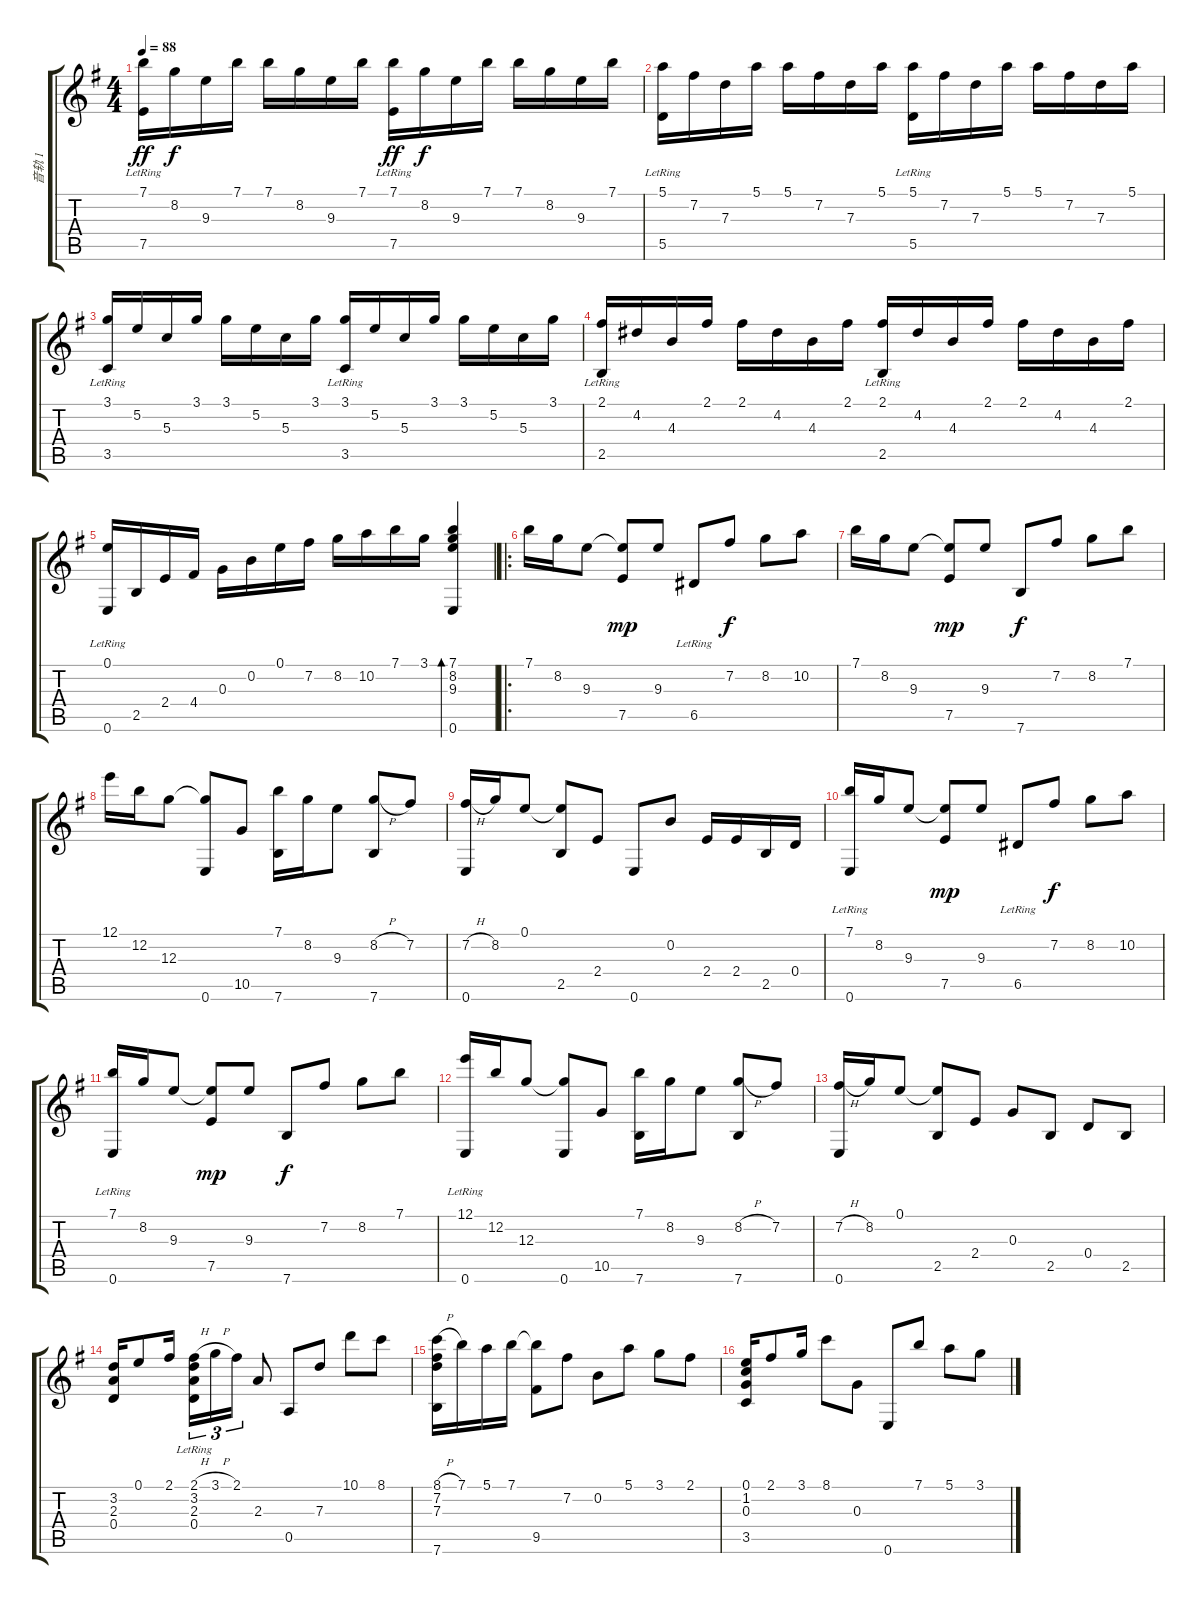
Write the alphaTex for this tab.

\track ("音轨 1" "音轨 1") {instrument acousticguitarnylon}
\staff {score tabs}
\tuning (E4 B3 G3 D3 A2 E2) {hide}
\ts (4 4)
\tempo 88
\clef g2
\ks g
(7.1 7.5{lr}).16{dy ff instrument acousticguitarnylon} 8.2.16{dy f} 9.3.16 7.1.16 7.1.16 8.2.16 9.3.16 7.1.16 (7.1 7.5{lr}).16{dy ff} 8.2.16{dy f} 9.3.16 7.1.16 7.1.16 8.2.16 9.3.16 7.1.16 |
(5.1 5.5{lr}).16 7.2.16 7.3.16 5.1.16 5.1.16 7.2.16 7.3.16 5.1.16 (5.1 5.5{lr}).16 7.2.16 7.3.16 5.1.16 5.1.16 7.2.16 7.3.16 5.1.16 |
(3.1 3.5{lr}).16 5.2.16 5.3.16 3.1.16 3.1.16 5.2.16 5.3.16 3.1.16 (3.1 3.5{lr}).16 5.2.16 5.3.16 3.1.16 3.1.16 5.2.16 5.3.16 3.1.16 |
(2.1 2.5{lr}).16 4.2.16 4.3.16 2.1.16 2.1.16 4.2.16 4.3.16 2.1.16 (2.1 2.5{lr}).16 4.2.16 4.3.16 2.1.16 2.1.16 4.2.16 4.3.16 2.1.16 |
(0.1{lr} 0.6).16 2.5.16 2.4.16 4.4.16 0.3.16 0.2.16 0.1.16 7.2.16 8.2.16 10.2.16 7.1.16 3.1.16 (7.1 8.2 9.3 0.6).4{bd 240} |
\ro
7.1.16 8.2.16 9.3.8 (9.3{t} 7.5).8{dy mp} 9.3.8 6.5{lr}.8 7.2.8{dy f} 8.2.8 10.2.8 |
7.1.16 8.2.16 9.3.8 (9.3{t} 7.5).8{dy mp} 9.3.8 7.6.8{dy f} 7.2.8 8.2.8 7.1.8 |
12.1.16 12.2.16 12.3.8 (12.3{t} 0.6).8 10.5.8 (7.1 7.6).16 8.2.16 9.3.8 (8.2{h} 7.6).8 7.2.8 |
(7.2{h} 0.6).16 8.2.16 0.1.8 (0.1{t} 2.5).8 2.4.8 0.6.8 0.2.8 2.4.16 2.4.16 2.5.16 0.4.16 |
(7.1 0.6{lr}).16 8.2.16 9.3.8 (9.3{t} 7.5).8{dy mp} 9.3.8 6.5{lr}.8 7.2.8{dy f} 8.2.8 10.2.8 |
(7.1 0.6{lr}).16 8.2.16 9.3.8 (9.3{t} 7.5).8{dy mp} 9.3.8 7.6.8{dy f} 7.2.8 8.2.8 7.1.8 |
(12.1 0.6{lr}).16 12.2.16 12.3.8 (12.3{t} 0.6).8 10.5.8 (7.1 7.6).16 8.2.16 9.3.8 (8.2{h} 7.6).8 7.2.8 |
(7.2{h} 0.6).16 8.2.16 0.1.8 (0.1{t} 2.5).8 2.4.8 0.3.8 2.5.8 0.4.8 2.5.8 |
(3.2 2.3 0.4).16 0.1.8 2.1.16 (2.1{h} 3.2{lr} 2.3{lr} 0.4{lr}).16{tu (3 2)} 3.1{h}.16{tu (3 2)} 2.1.16{tu (3 2)} 2.3.8 0.5.8 7.3.8 10.1.8 8.1.8 |
(8.1{h} 7.2 7.3 7.6).16 7.1.16 5.1.16 7.1.16 (7.1{t} 9.5).8 7.2.8 0.2.8 5.1.8 3.1.8 2.1.8 |
(0.1 1.2 0.3 3.5).16 2.1.8 3.1.16 8.1.8 0.3.8 0.6.8 7.1.8 5.1.8 3.1.8
